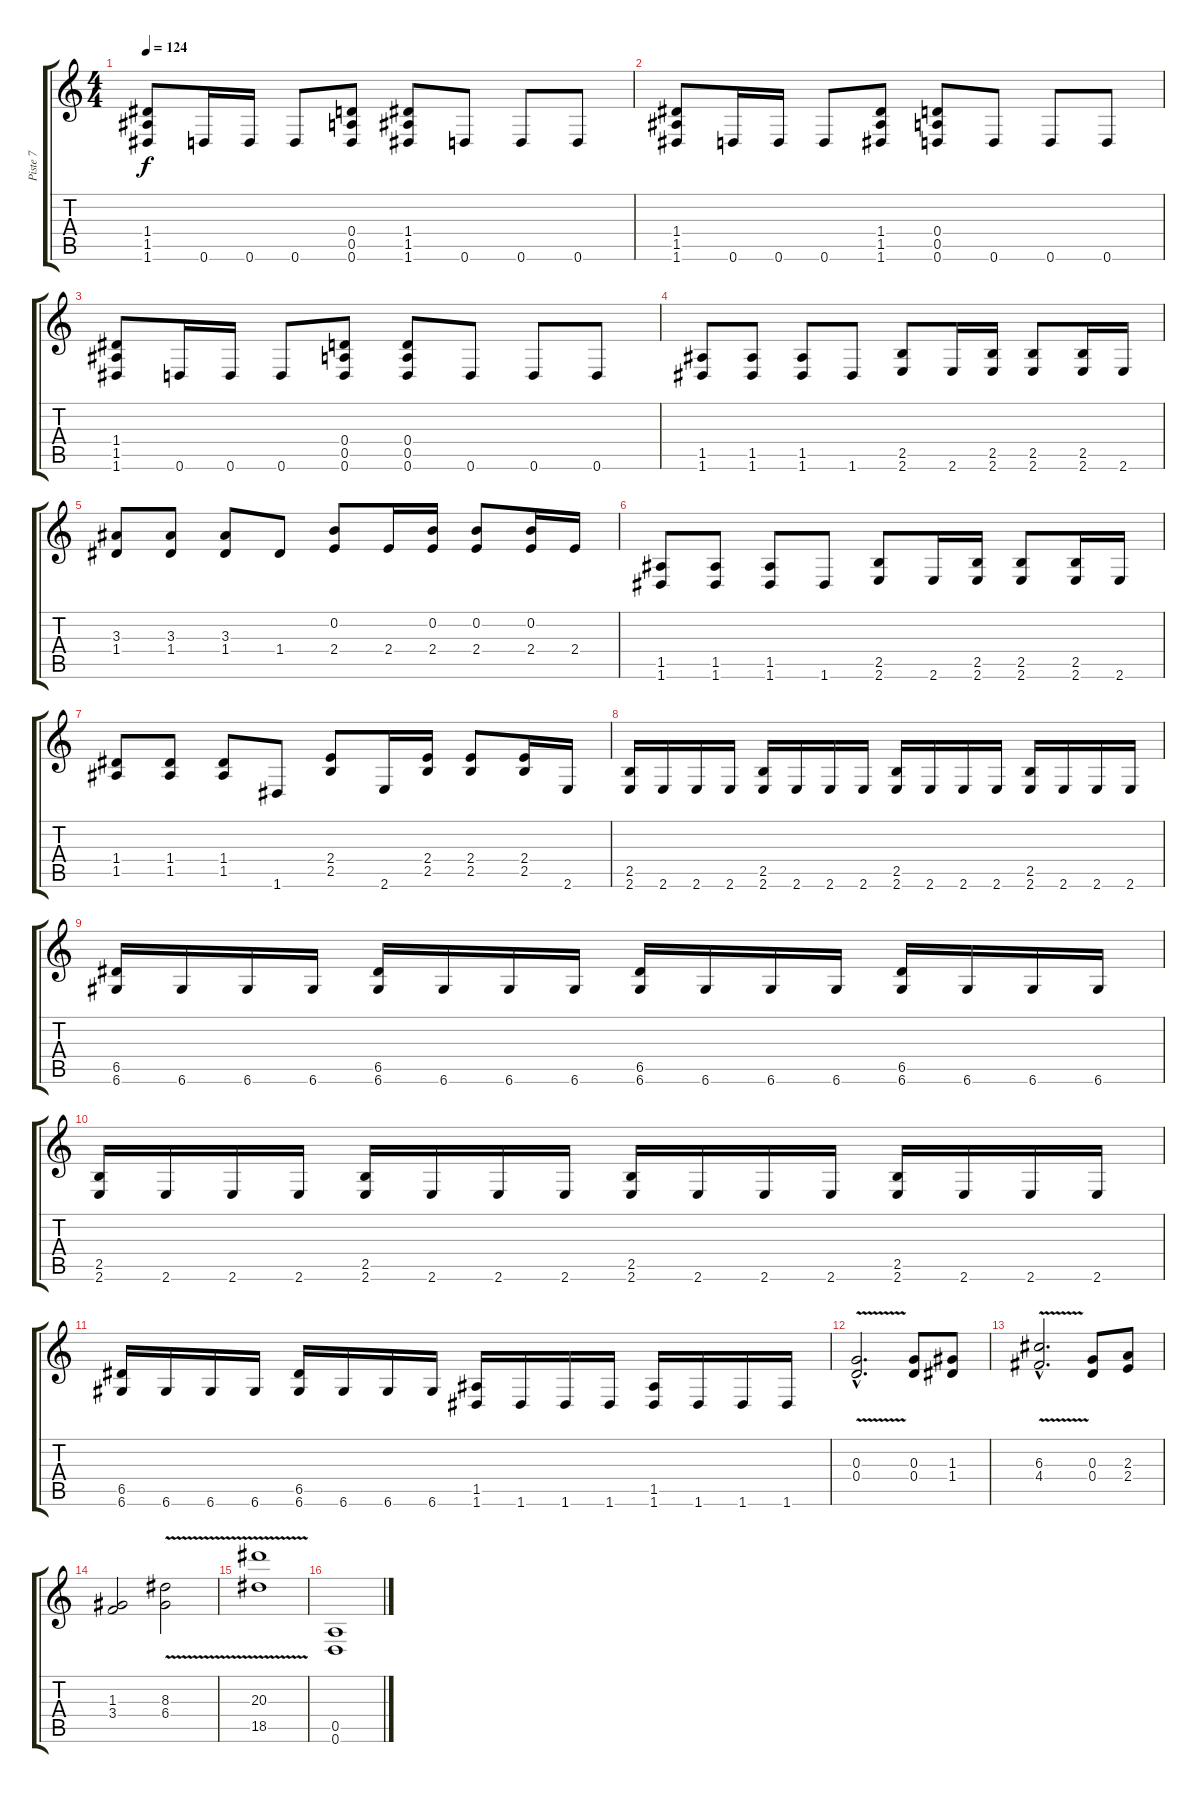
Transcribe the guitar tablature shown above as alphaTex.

\track ("Piste 7" "Piste 7") {instrument distortionguitar}
\staff {score tabs}
\tuning (E4 B3 G3 D3 A2 D2) {hide}
\ts (4 4)
\tempo 124
\clef g2
\ks c
(1.4 1.5 1.6).8{dy f} 0.6.16 0.6.16 0.6.8 (0.4 0.5 0.6).8 (1.4 1.5 1.6).8 0.6.8 0.6.8 0.6.8 |
(1.4 1.5 1.6).8 0.6.16 0.6.16 0.6.8 (1.4 1.5 1.6).8 (0.4 0.5 0.6).8 0.6.8 0.6.8 0.6.8 |
(1.4 1.5 1.6).8 0.6.16 0.6.16 0.6.8 (0.4 0.5 0.6).8 (0.4 0.5 0.6).8 0.6.8 0.6.8 0.6.8 |
(1.5 1.6).8 (1.5 1.6).8 (1.5 1.6).8 1.6.8 (2.5 2.6).8 2.6.16 (2.5 2.6).16 (2.5 2.6).8 (2.5 2.6).16 2.6.16 |
(3.3 1.4).8 (3.3 1.4).8 (3.3 1.4).8 1.4.8 (0.2 2.4).8 2.4.16 (0.2 2.4).16 (0.2 2.4).8 (0.2 2.4).16 2.4.16 |
(1.5 1.6).8 (1.5 1.6).8 (1.5 1.6).8 1.6.8 (2.5 2.6).8 2.6.16 (2.5 2.6).16 (2.5 2.6).8 (2.5 2.6).16 2.6.16 |
(1.4 1.5).8 (1.4 1.5).8 (1.4 1.5).8 1.6.8 (2.4 2.5).8 2.6.16 (2.4 2.5).16 (2.4 2.5).8 (2.4 2.5).16 2.6.16 |
(2.5 2.6).16 2.6.16 2.6.16 2.6.16 (2.5 2.6).16 2.6.16 2.6.16 2.6.16 (2.5 2.6).16 2.6.16 2.6.16 2.6.16 (2.5 2.6).16 2.6.16 2.6.16 2.6.16 |
(6.5 6.6).16 6.6.16 6.6.16 6.6.16 (6.5 6.6).16 6.6.16 6.6.16 6.6.16 (6.5 6.6).16 6.6.16 6.6.16 6.6.16 (6.5 6.6).16 6.6.16 6.6.16 6.6.16 |
(2.5 2.6).16 2.6.16 2.6.16 2.6.16 (2.5 2.6).16 2.6.16 2.6.16 2.6.16 (2.5 2.6).16 2.6.16 2.6.16 2.6.16 (2.5 2.6).16 2.6.16 2.6.16 2.6.16 |
(6.5 6.6).16 6.6.16 6.6.16 6.6.16 (6.5 6.6).16 6.6.16 6.6.16 6.6.16 (1.5 1.6).16 1.6.16 1.6.16 1.6.16 (1.5 1.6).16 1.6.16 1.6.16 1.6.16 |
(0.3{v hac} 0.4{hac}).2{d} (0.3 0.4).8 (1.3 1.4).8 |
(6.3{v hac} 4.4{hac}).2{d} (0.3 0.4).8 (2.3 2.4).8 |
(1.3 3.4).2 (8.3{v} 6.4).2 |
(20.3 18.5{v}).1 |
(0.5 0.6).1
